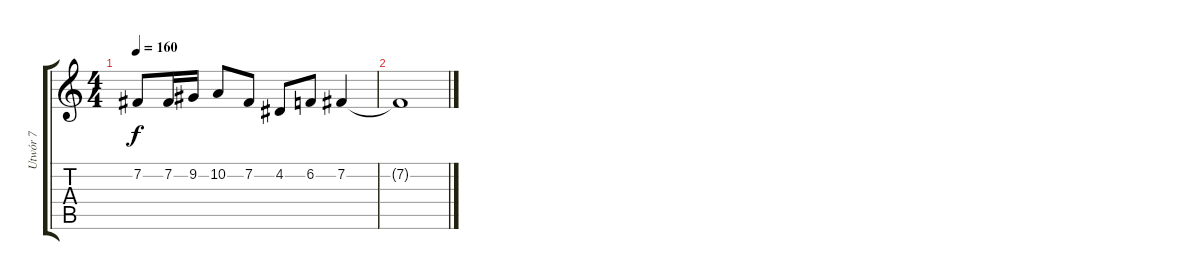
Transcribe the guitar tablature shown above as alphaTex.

\track ("Utwór 7" "Utwór 7") {instrument violin}
\staff {score tabs}
\tuning (E4 B3 G3 D3 A2 E2) {hide}
\ts (4 4)
\tempo 160
\clef g2
\ks c
7.2.8{dy f} 7.2.16 9.2.16 10.2.8 7.2.8 4.2.8 6.2.8 7.2.4 |
7.2{t}.1
